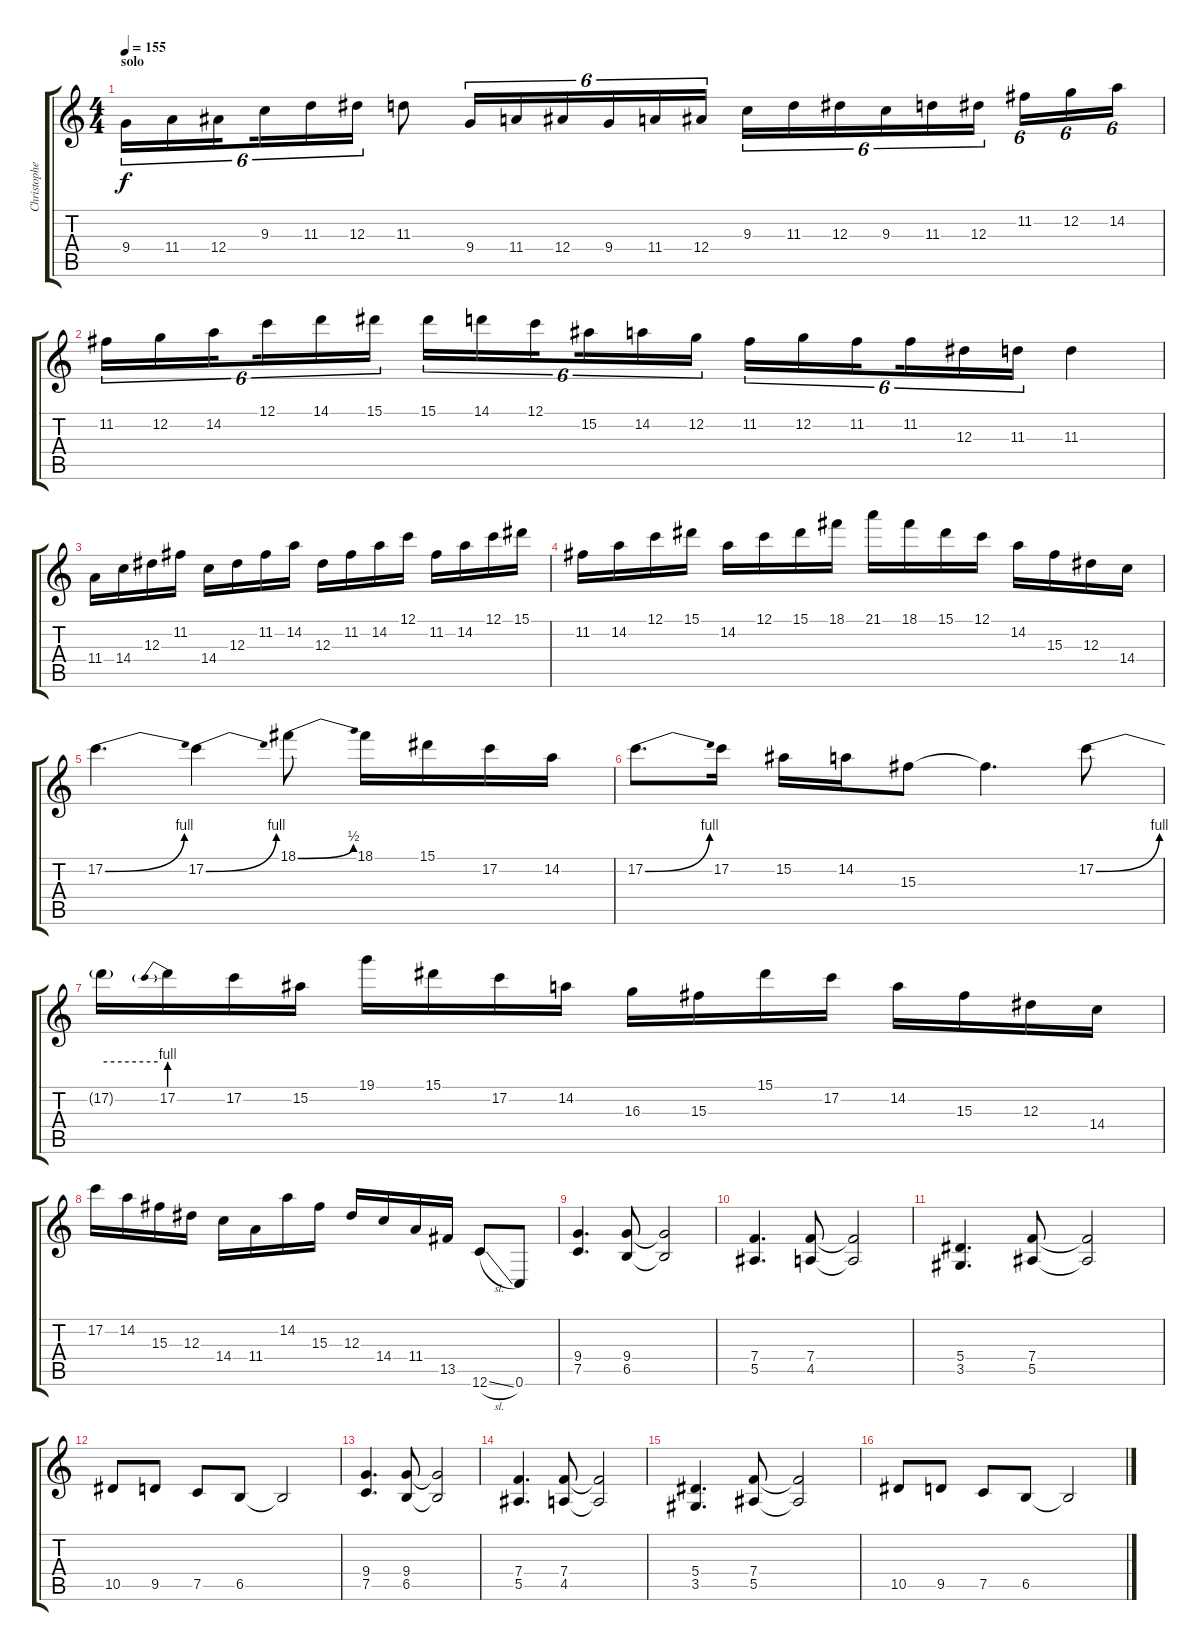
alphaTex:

\track ("Christopher Amott" "Christophe") {instrument distortionguitar}
\staff {score tabs}
\tuning (C4 G3 Eb3 Bb2 F2 C2) {hide}
\ts (4 4)
\section ("" "solo")
\tempo 155
\clef g2
\ks c
9.4.16{tu (6 4) dy f} 11.4.16{tu (6 4)} 12.4.16{tu (6 4) beam splitsecondary} 9.3.16{tu (6 4)} 11.3.16{tu (6 4)} 12.3.16{tu (6 4)} 11.3.8 9.4.16{tu (6 4)} 11.4.16{tu (6 4)} 12.4.16{tu (6 4)} 9.4.16{tu (6 4)} 11.4.16{tu (6 4)} 12.4.16{tu (6 4) beam splitsecondary} 9.3.16{tu (6 4)} 11.3.16{tu (6 4)} 12.3.16{tu (6 4)} 9.3.16{tu (6 4)} 11.3.16{tu (6 4)} 12.3.16{tu (6 4) beam splitsecondary} 11.2.16{tu (6 4)} 12.2.16{tu (6 4)} 14.2.16{tu (6 4)} |
11.2.16{tu (6 4)} 12.2.16{tu (6 4)} 14.2.16{tu (6 4) beam splitsecondary} 12.1.16{tu (6 4)} 14.1.16{tu (6 4)} 15.1.16{tu (6 4)} 15.1.16{tu (6 4)} 14.1.16{tu (6 4)} 12.1.16{tu (6 4) beam splitsecondary} 15.2.16{tu (6 4)} 14.2.16{tu (6 4)} 12.2.16{tu (6 4)} 11.2.16{tu (6 4)} 12.2.16{tu (6 4)} 11.2.16{tu (6 4) beam splitsecondary} 11.2.16{tu (6 4)} 12.3.16{tu (6 4)} 11.3.16{tu (6 4)} 11.3.4 |
11.4.16 14.4.16 12.3.16 11.2.16 14.4.16 12.3.16 11.2.16 14.2.16 12.3.16 11.2.16 14.2.16 12.1.16 11.2.16 14.2.16 12.1.16 15.1.16 |
11.2.16 14.2.16 12.1.16 15.1.16 14.2.16 12.1.16 15.1.16 18.1.16 21.1.16 18.1.16 15.1.16 12.1.16 14.2.16 15.3.16 12.3.16 14.4.16 |
17.2{be (bend 0 0 60 4)}.4{d} 17.2{be (bend 0 0 60 4)}.4 18.1{be (bend 0 0 60 2)}.8 18.1.16 15.1.16 17.2.16 14.2.16 |
17.2{be (bend 0 0 60 4)}.8{d} 17.2.16 15.2.16 14.2.16 15.3.8 15.3{t}.4{d} 17.2{be (bend 0 0 60 4)}.8 |
17.2{be (hold 0 4 60 4) t}.16 17.2{be (prebend 0 4 60 4)}.16 17.2.16 15.2.16 19.1.16 15.1.16 17.2.16 14.2.16 16.3.16 15.3.16 15.1.16 17.2.16 14.2.16 15.3.16 12.3.16 14.4.16 |
17.2.16 14.2.16 15.3.16 12.3.16 14.4.16 11.4.16 14.2.16 15.3.16 12.3.16 14.4.16 11.4.16 13.5.16 12.6{sl}.8 0.6.8 |
(9.4 7.5).4{d} (9.4 6.5).8 (9.4{t} 6.5{t}).2 |
(7.4 5.5).4{d} (7.4 4.5).8 (7.4{t} 4.5{t}).2 |
(5.4 3.5).4{d} (7.4 5.5).8 (7.4{t} 5.5{t}).2 |
10.5.8 9.5.8 7.5.8 6.5.8 6.5{t}.2 |
(9.4 7.5).4{d} (9.4 6.5).8 (9.4{t} 6.5{t}).2 |
(7.4 5.5).4{d} (7.4 4.5).8 (7.4{t} 4.5{t}).2 |
(5.4 3.5).4{d} (7.4 5.5).8 (7.4{t} 5.5{t}).2 |
10.5.8 9.5.8 7.5.8 6.5.8 6.5{t}.2
